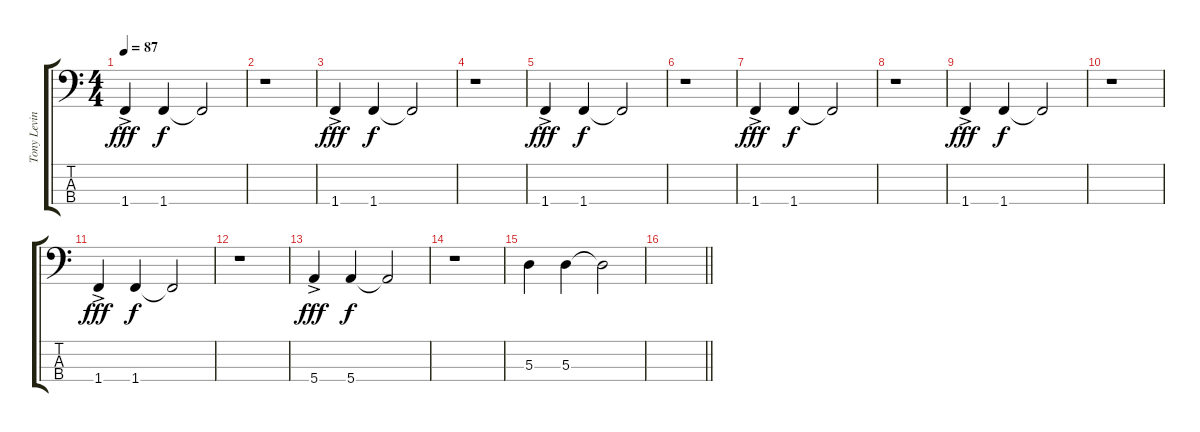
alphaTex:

\track ("Tony Levine (Bass)" "Tony Levin") {instrument electricbassfinger}
\staff {score tabs}
\tuning (G2 D2 A1 E1) {hide}
\ts (4 4)
\tempo 87
\clef f4
\ks c
1.4{ac}.4{dy fff} 1.4.4{dy f} 1.4{t}.2 |
r.1 |
1.4{ac}.4{dy fff} 1.4.4{dy f} 1.4{t}.2 |
r.1 |
1.4{ac}.4{dy fff} 1.4.4{dy f} 1.4{t}.2 |
r.1 |
1.4{ac}.4{dy fff} 1.4.4{dy f} 1.4{t}.2 |
r.1 |
1.4{ac}.4{dy fff} 1.4.4{dy f} 1.4{t}.2 |
r.1 |
1.4{ac}.4{dy fff} 1.4.4{dy f} 1.4{t}.2 |
r.1 |
5.4{ac}.4{dy fff} 5.4.4{dy f} 5.4{t}.2 |
r.1 |
5.3.4 5.3.4 5.3{t}.2 |
\barLineRight lightlight
